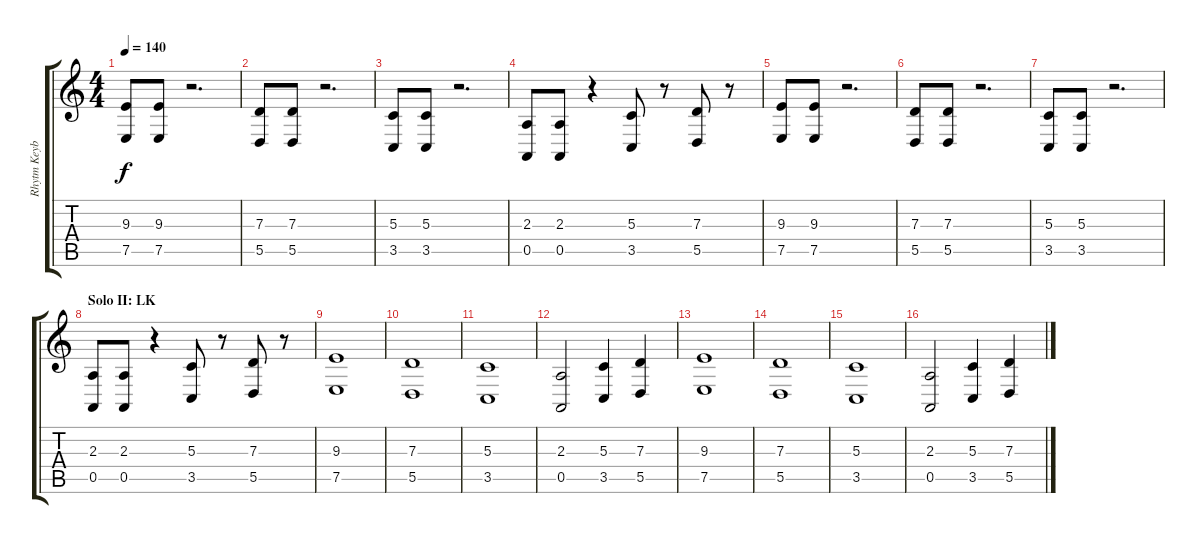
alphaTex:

\track ("Rhytm Keyboards" "Rhytm Keyb") {instrument timpani}
\staff {score tabs}
\tuning (E4 B3 G3 D3 A2 E2) {hide}
\ts (4 4)
\tempo 140
\clef g2
\ks c
(9.3 7.5).8{dy f} (9.3 7.5).8 r.2{d} |
(7.3 5.5).8 (7.3 5.5).8 r.2{d} |
(5.3 3.5).8 (5.3 3.5).8 r.2{d} |
(2.3 0.5).8 (2.3 0.5).8 r.4 (5.3 3.5).8 r.8 (7.3 5.5).8 r.8 |
(9.3 7.5).8 (9.3 7.5).8 r.2{d} |
(7.3 5.5).8 (7.3 5.5).8 r.2{d} |
(5.3 3.5).8 (5.3 3.5).8 r.2{d} |
\section ("" "Solo II: LK")
(2.3 0.5).8 (2.3 0.5).8 r.4 (5.3 3.5).8 r.8 (7.3 5.5).8 r.8 |
(9.3 7.5).1{instrument stringensemble1} |
(7.3 5.5).1 |
(5.3 3.5).1 |
(2.3 0.5).2 (5.3 3.5).4 (7.3 5.5).4 |
(9.3 7.5).1 |
(7.3 5.5).1 |
(5.3 3.5).1 |
(2.3 0.5).2 (5.3 3.5).4 (7.3 5.5).4
